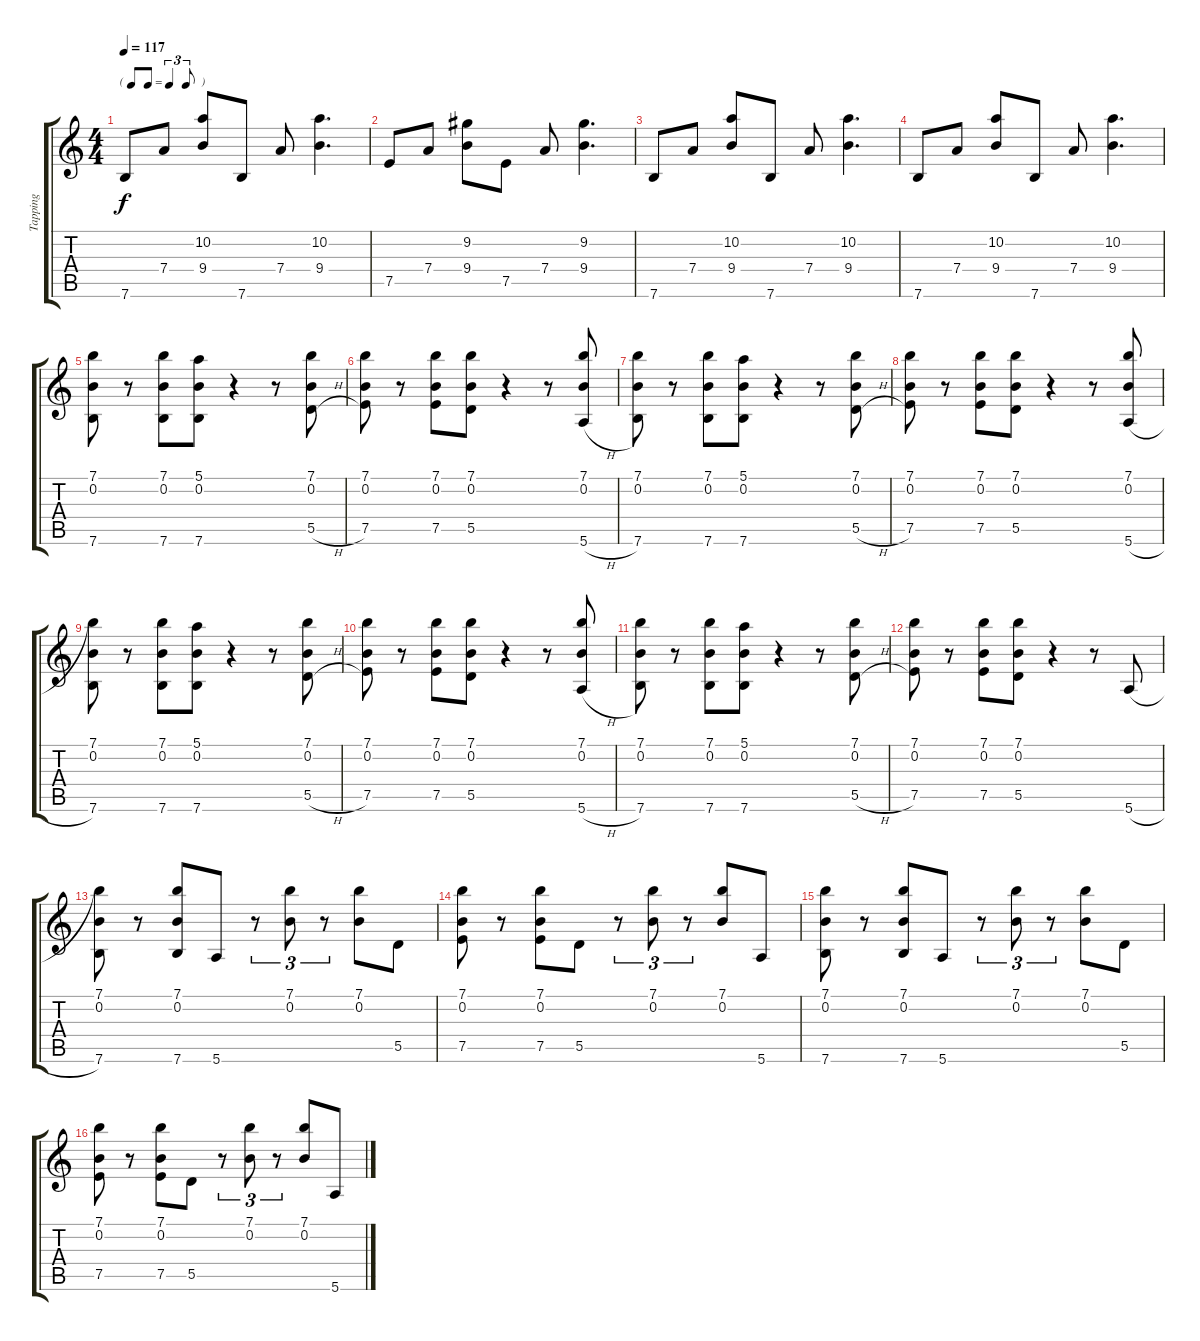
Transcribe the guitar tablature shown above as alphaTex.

\track ("Tapping" "Tapping") {instrument electricguitarjazz}
\staff {score tabs}
\tuning (E4 B3 G3 D3 A2 E2) {hide}
\ts (4 4)
\tf triplet8th
\tempo 117
\clef g2
\ks c
7.6.8{dy f} 7.4.8 (10.2 9.4).8 7.6.8 7.4.8 (10.2 9.4).4{d} |
7.5.8 7.4.8 (9.2 9.4).8 7.5.8 7.4.8 (9.2 9.4).4{d} |
7.6.8 7.4.8 (10.2 9.4).8 7.6.8 7.4.8 (10.2 9.4).4{d} |
7.6.8 7.4.8 (10.2 9.4).8 7.6.8 7.4.8 (10.2 9.4).4{d} |
(7.1 0.2 7.6).8 r.8 (7.1 0.2 7.6).8 (5.1 0.2 7.6).8 r.4 r.8 (7.1 0.2 5.5{h}).8 |
(7.1 0.2 7.5).8 r.8 (7.1 0.2 7.5).8 (7.1 0.2 5.5).8 r.4 r.8 (7.1 0.2 5.6{h}).8 |
(7.1 0.2 7.6).8 r.8 (7.1 0.2 7.6).8 (5.1 0.2 7.6).8 r.4 r.8 (7.1 0.2 5.5{h}).8 |
(7.1 0.2 7.5).8 r.8 (7.1 0.2 7.5).8 (7.1 0.2 5.5).8 r.4 r.8 (7.1 0.2 5.6{h}).8 |
(7.1 0.2 7.6).8 r.8 (7.1 0.2 7.6).8 (5.1 0.2 7.6).8 r.4 r.8 (7.1 0.2 5.5{h}).8 |
(7.1 0.2 7.5).8 r.8 (7.1 0.2 7.5).8 (7.1 0.2 5.5).8 r.4 r.8 (7.1 0.2 5.6{h}).8 |
(7.1 0.2 7.6).8 r.8 (7.1 0.2 7.6).8 (5.1 0.2 7.6).8 r.4 r.8 (7.1 0.2 5.5{h}).8 |
(7.1 0.2 7.5).8 r.8 (7.1 0.2 7.5).8 (7.1 0.2 5.5).8 r.4 r.8 5.6{h}.8 |
(7.1 0.2 7.6).8 r.8 (7.1 0.2 7.6).8 5.6.8 r.8{tu (3 2)} (7.1 0.2).8{tu (3 2)} r.8{tu (3 2)} (7.1 0.2).8 5.5.8 |
(7.1 0.2 7.5).8 r.8 (7.1 0.2 7.5).8 5.5.8 r.8{tu (3 2)} (7.1 0.2).8{tu (3 2)} r.8{tu (3 2)} (7.1 0.2).8 5.6.8 |
(7.1 0.2 7.6).8 r.8 (7.1 0.2 7.6).8 5.6.8 r.8{tu (3 2)} (7.1 0.2).8{tu (3 2)} r.8{tu (3 2)} (7.1 0.2).8 5.5.8 |
(7.1 0.2 7.5).8 r.8 (7.1 0.2 7.5).8 5.5.8 r.8{tu (3 2)} (7.1 0.2).8{tu (3 2)} r.8{tu (3 2)} (7.1 0.2).8 5.6.8
